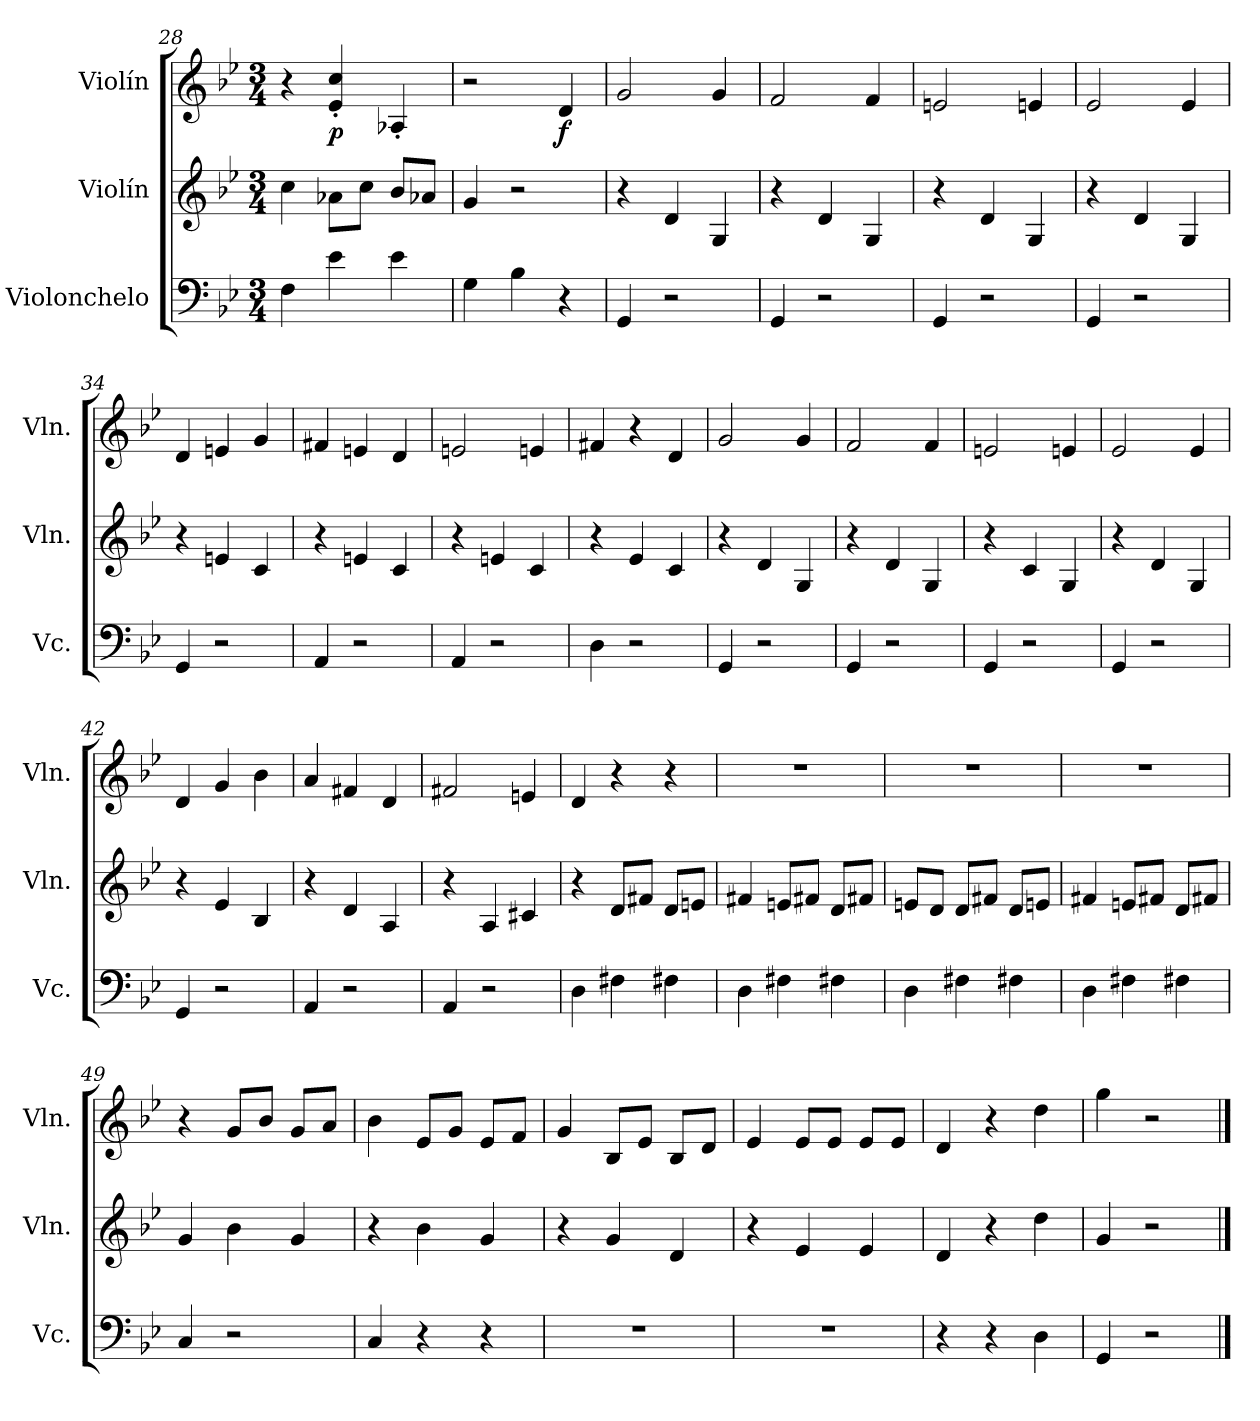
**kern	**kern	**kern	**dynam
*part3	*part2	*part1	*part1
*staff3	*staff2	*staff1	*staff1
*I"Violonchelo	*I"Violín	*I"Violín	*
*I'Vc.	*I'Vln.	*I'Vln.	*
*clefF4	*clefG2	*clefG2	*
*k[b-e-]	*k[b-e-]	*k[b-e-]	*
*M3/4	*M3/4	*M3/4	*
=28	=28	=28	=28
4F\	4cc\	4r	.
!	!	!	!LO:DY:b
4e-\	8a-X\L	4e-/' 4cc/'	p
.	8cc\J	.	.
4e-\	8b-/L	4A-X'/	.
.	8a-X/J	.	.
=29	=29	=29	=29
4G\	4g/	2r	.
4B-\	2r	.	.
!	!	!	!LO:DY:b
4r	.	4d/	f
=30	=30	=30	=30
4GG/	4r	2g/	.
2r	4d/	.	.
.	4G/	4g/	.
=31	=31	=31	=31
4GG/	4r	2f/	.
2r	4d/	.	.
.	4G/	4f/	.
!!LO:PB:g=z
=32	=32	=32	=32
4GG/	4r	2en/	.
2r	4d/	.	.
.	4G/	4en/	.
=33	=33	=33	=33
4GG/	4r	2e-/	.
2r	4d/	.	.
.	4G/	4e-/	.
=34	=34	=34	=34
4GG/	4r	4d/	.
2r	4en/	4en/	.
.	4c/	4g/	.
=35	=35	=35	=35
4AA/	4r	4f#X/	.
2r	4en/	4en/	.
.	4c/	4d/	.
=36	=36	=36	=36
4AA/	4r	2en/	.
2r	4en/	.	.
.	4c/	4en/	.
=37	=37	=37	=37
4D\	4r	4f#X/	.
2r	4e-/	4r	.
.	4c/	4d/	.
=38	=38	=38	=38
4GG/	4r	2g/	.
2r	4d/	.	.
.	4G/	4g/	.
=39	=39	=39	=39
4GG/	4r	2f/	.
2r	4d/	.	.
.	4G/	4f/	.
=40	=40	=40	=40
4GG/	4r	2en/	.
2r	4c/	.	.
.	4G/	4en/	.
=41	=41	=41	=41
4GG/	4r	2e-/	.
2r	4d/	.	.
.	4G/	4e-/	.
=42	=42	=42	=42
4GG/	4r	4d/	.
2r	4e-/	4g/	.
.	4B-/	4b-\	.
!!LO:LB:g=z
=43	=43	=43	=43
4AA/	4r	4a/	.
2r	4d/	4f#X/	.
.	4A/	4d/	.
=44	=44	=44	=44
4AA/	4r	2f#X/	.
2r	4A/	.	.
.	4c#X/	4en/	.
=45	=45	=45	=45
4D\	4r	4d/	.
4F#X\	8d/L	4r	.
.	8f#X/J	.	.
4F#X\	8d/L	4r	.
.	8en/J	.	.
=46	=46	=46	=46
4D\	4f#X/	2.r	.
4F#X\	8en/L	.	.
.	8f#X/J	.	.
4F#X\	8d/L	.	.
.	8f#X/J	.	.
=47	=47	=47	=47
4D\	8en/L	2.r	.
.	8d/J	.	.
4F#X\	8d/L	.	.
.	8f#X/J	.	.
4F#X\	8d/L	.	.
.	8en/J	.	.
=48	=48	=48	=48
4D\	4f#X/	2.r	.
4F#X\	8en/L	.	.
.	8f#X/J	.	.
4F#X\	8d/L	.	.
.	8f#X/J	.	.
!!LO:LB:g=z
=49	=49	=49	=49
4C/	4g/	4r	.
2r	4b-\	8g/L	.
.	.	8b-/J	.
.	4g/	8g/L	.
.	.	8a/J	.
=50	=50	=50	=50
4C/	4r	4b-\	.
4r	4b-\	8e-/L	.
.	.	8g/J	.
4r	4g/	8e-/L	.
.	.	8f/J	.
=51	=51	=51	=51
2.r	4r	4g/	.
.	4g/	8B-/L	.
.	.	8e-/J	.
.	4d/	8B-/L	.
.	.	8d/J	.
=52	=52	=52	=52
2.r	4r	4e-/	.
.	4e-/	8e-/L	.
.	.	8e-/J	.
.	4e-/	8e-/L	.
.	.	8e-/J	.
=53	=53	=53	=53
4r	4d/	4d/	.
4r	4r	4r	.
4D\	4dd\	4dd\	.
=54	=54	=54	=54
4GG/	4g/	4gg\	.
2r	2r	2r	.
==	==	==	==
*-	*-	*-	*-
